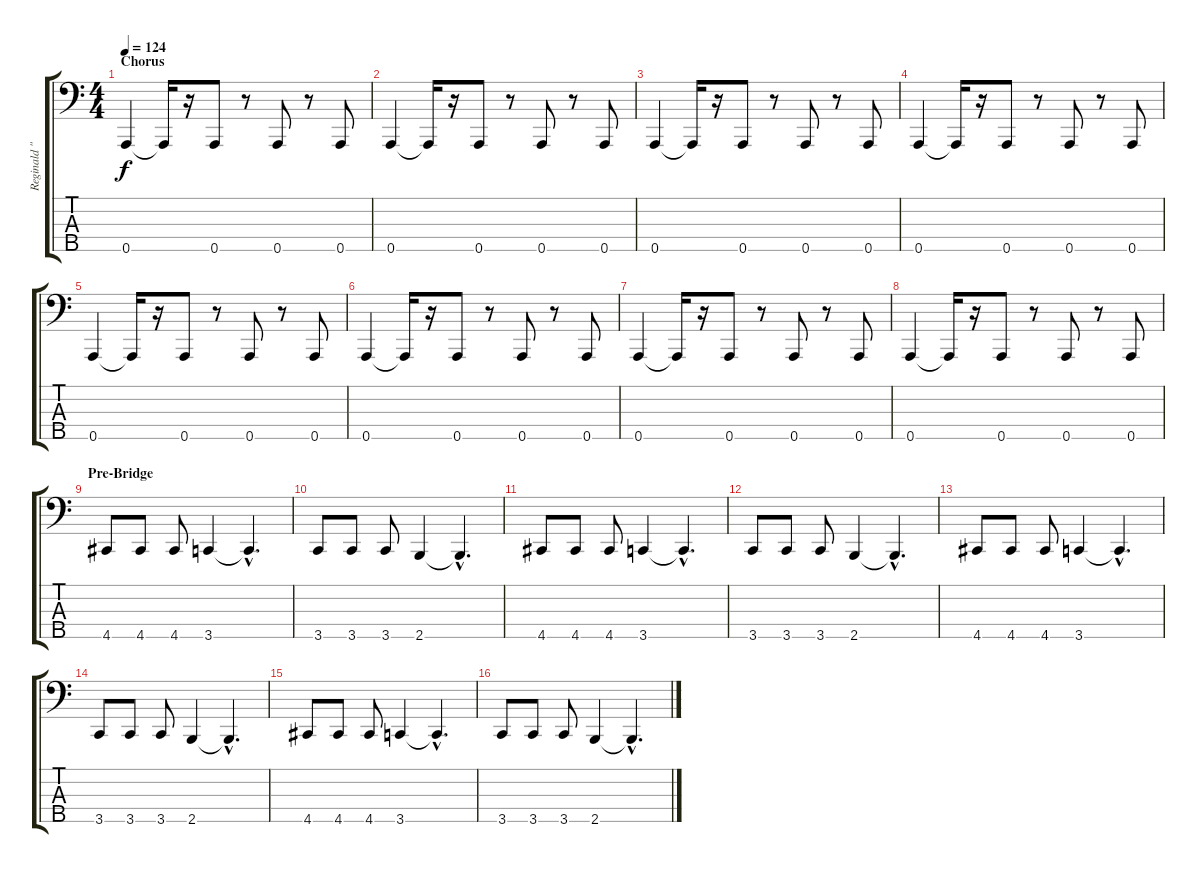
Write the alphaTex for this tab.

\track ("Reginald \"Fieldy\"Arvizu" "Reginald \"") {instrument electricbassfinger}
\staff {score tabs}
\tuning (F2 C2 G1 D1 A0) {hide}
\ts (4 4)
\section ("" "Chorus")
\tempo 124
\clef f4
\ks c
0.5.4{dy f} 0.5{t}.16 r.16 0.5.8 r.8 0.5.8 r.8 0.5.8 |
0.5.4 0.5{t}.16 r.16 0.5.8 r.8 0.5.8 r.8 0.5.8 |
0.5.4 0.5{t}.16 r.16 0.5.8 r.8 0.5.8 r.8 0.5.8 |
0.5.4 0.5{t}.16 r.16 0.5.8 r.8 0.5.8 r.8 0.5.8 |
0.5.4 0.5{t}.16 r.16 0.5.8 r.8 0.5.8 r.8 0.5.8 |
0.5.4 0.5{t}.16 r.16 0.5.8 r.8 0.5.8 r.8 0.5.8 |
0.5.4 0.5{t}.16 r.16 0.5.8 r.8 0.5.8 r.8 0.5.8 |
0.5.4 0.5{t}.16 r.16 0.5.8 r.8 0.5.8 r.8 0.5.8 |
\section ("" "Pre-Bridge")
4.5.8 4.5.8 4.5.8 3.5.4 3.5{hac t}.4{d} |
3.5.8 3.5.8 3.5.8 2.5.4 2.5{hac t}.4{d} |
4.5.8 4.5.8 4.5.8 3.5.4 3.5{hac t}.4{d} |
3.5.8 3.5.8 3.5.8 2.5.4 2.5{hac t}.4{d} |
4.5.8 4.5.8 4.5.8 3.5.4 3.5{hac t}.4{d} |
3.5.8 3.5.8 3.5.8 2.5.4 2.5{hac t}.4{d} |
4.5.8 4.5.8 4.5.8 3.5.4 3.5{hac t}.4{d} |
3.5.8 3.5.8 3.5.8 2.5.4 2.5{hac t}.4{d}
